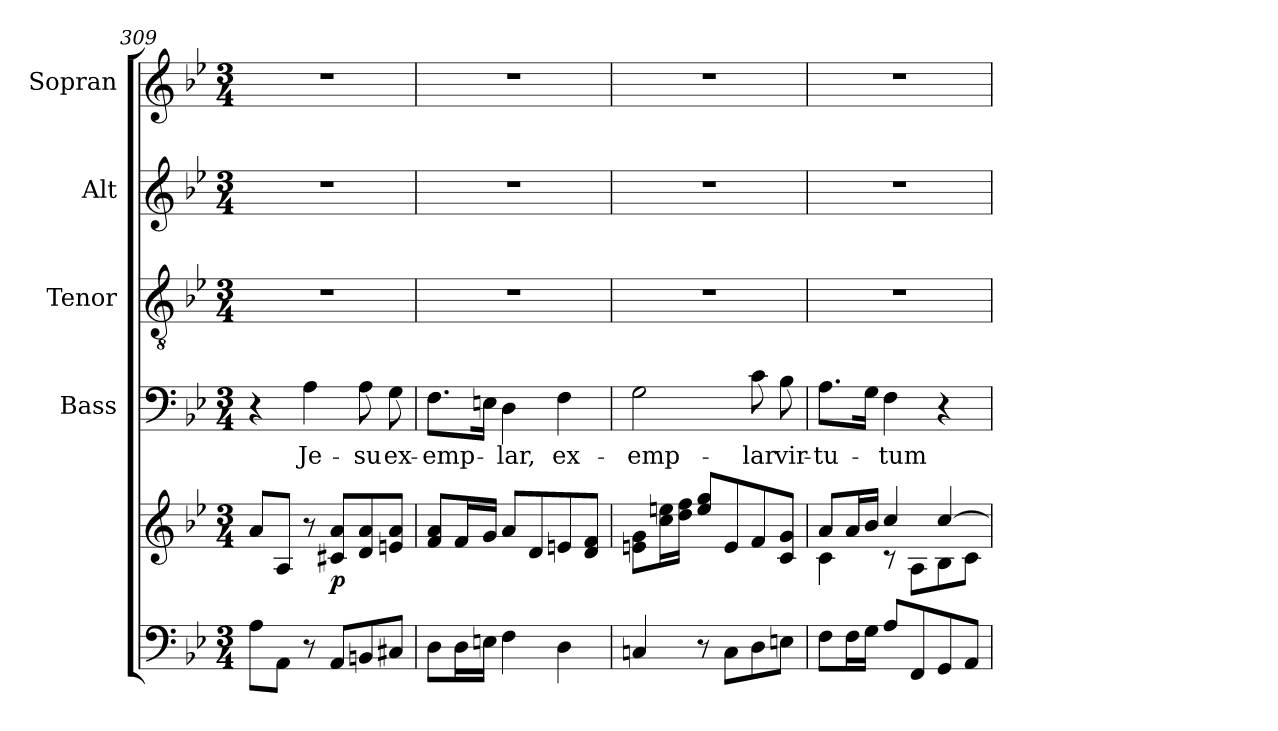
**kern	**kern	**dynam	**kern	**text	**kern	**kern	**kern
*part5	*part5	*part5	*part4	*part4	*part3	*part2	*part1
*staff6	*staff5	*staff5/6	*staff4	*staff4	*staff3	*staff2	*staff1
*	*	*	*I"Bass	*	*I"Tenor	*I"Alt	*I"Sopran
*	*	*	*I'B.	*	*I'T.	*I'A.	*I'S.
*clefF4	*clefG2	*	*clefF4	*	*clefGv2	*clefG2	*clefG2
*k[b-e-]	*k[b-e-]	*	*k[b-e-]	*	*k[b-e-]	*k[b-e-]	*k[b-e-]
*B-:	*B-:	*	*B-:	*	*B-:	*B-:	*B-:
*M3/4	*M3/4	*	*M3/4	*	*M3/4	*M3/4	*M3/4
=309	=309	=309	=309	=309	=309	=309	=309
8A\L	8a/L	.	4r	.	2.r	2.r	2.r
8AA\J	8A/J	.	.	.	.	.	.
!	!	!	!	!LO:LY:b	!	!	!
8r	8r	.	4A\	Je-	.	.	.
!	!	!LO:DY:b	!	!	!	!	!
8AA/L	8c#X/ 8a/L	p	.	.	.	.	.
!	!	!	!	!LO:LY:b	!	!	!
8BBn/	8d/ 8a/	.	8A\	-su	.	.	.
!	!	!	!	!LO:LY:b	!	!	!
8C#X/J	8en/ 8a/J	.	8G\	ex-	.	.	.
=310	=310	=310	=310	=310	=310	=310	=310
!	!	!	!	!LO:LY:b	!	!	!
8D\L	8f/ 8a/L	.	8.F\L	-emp-	2.r	2.r	2.r
16D\L	16f/L	.	.	.	.	.	.
16En\JJ	16g/JJ	.	16En\Jk	.	.	.	.
!	!	!	!	!LO:LY:b	!	!	!
4F\	8a/L	.	4D\	-lar,	.	.	.
.	8d/	.	.	.	.	.	.
!	!	!	!	!LO:LY:b	!	!	!
4D\	8en/	.	4F\	ex-	.	.	.
.	8d/ 8f/J	.	.	.	.	.	.
=311	=311	=311	=311	=311	=311	=311	=311
!	!	!	!	!LO:LY:b	!	!	!
4Cn/	8en\ 8g\L	.	2G\	-emp-	2.r	2.r	2.r
.	16cc\ 16een\L	.	.	.	.	.	.
.	16dd\ 16ff\JJ	.	.	.	.	.	.
8r	8ee/ 8gg/L	.	.	.	.	.	.
8C\L	8e/	.	.	.	.	.	.
!	!	!	!	!LO:LY:b	!	!	!
8D\	8f/	.	8c\	-lar	.	.	.
!	!	!	!	!LO:LY:b	!	!	!
8En\J	8c/ 8g/J	.	8B-\	vir-	.	.	.
=312	=312	=312	=312	=312	=312	=312	=312
*	*^	*	*	*	*	*	*
!	!	!	!	!	!LO:LY:b	!	!	!
8F\L	8a/L	4c\	.	8.A\L	-tu-	2.r	2.r	2.r
16F\L	16a/L	.	.	.	.	.	.	.
16G\JJ	16b-/JJ	.	.	16G\Jk	.	.	.	.
!	!	!	!	!	!LO:LY:b	!	!	!
8A/L	4cc/	8rc	.	4F\	-tum	.	.	.
8FF/	.	8A\L	.	.	.	.	.	.
8GG/	[>4cc/	8B-\	.	4r	.	.	.	.
8AA/J	.	8c\J	.	.	.	.	.	.
*	*v	*v	*	*	*	*	*	*
=	=	=	=	=	=	=	=
*-	*-	*-	*-	*-	*-	*-	*-
